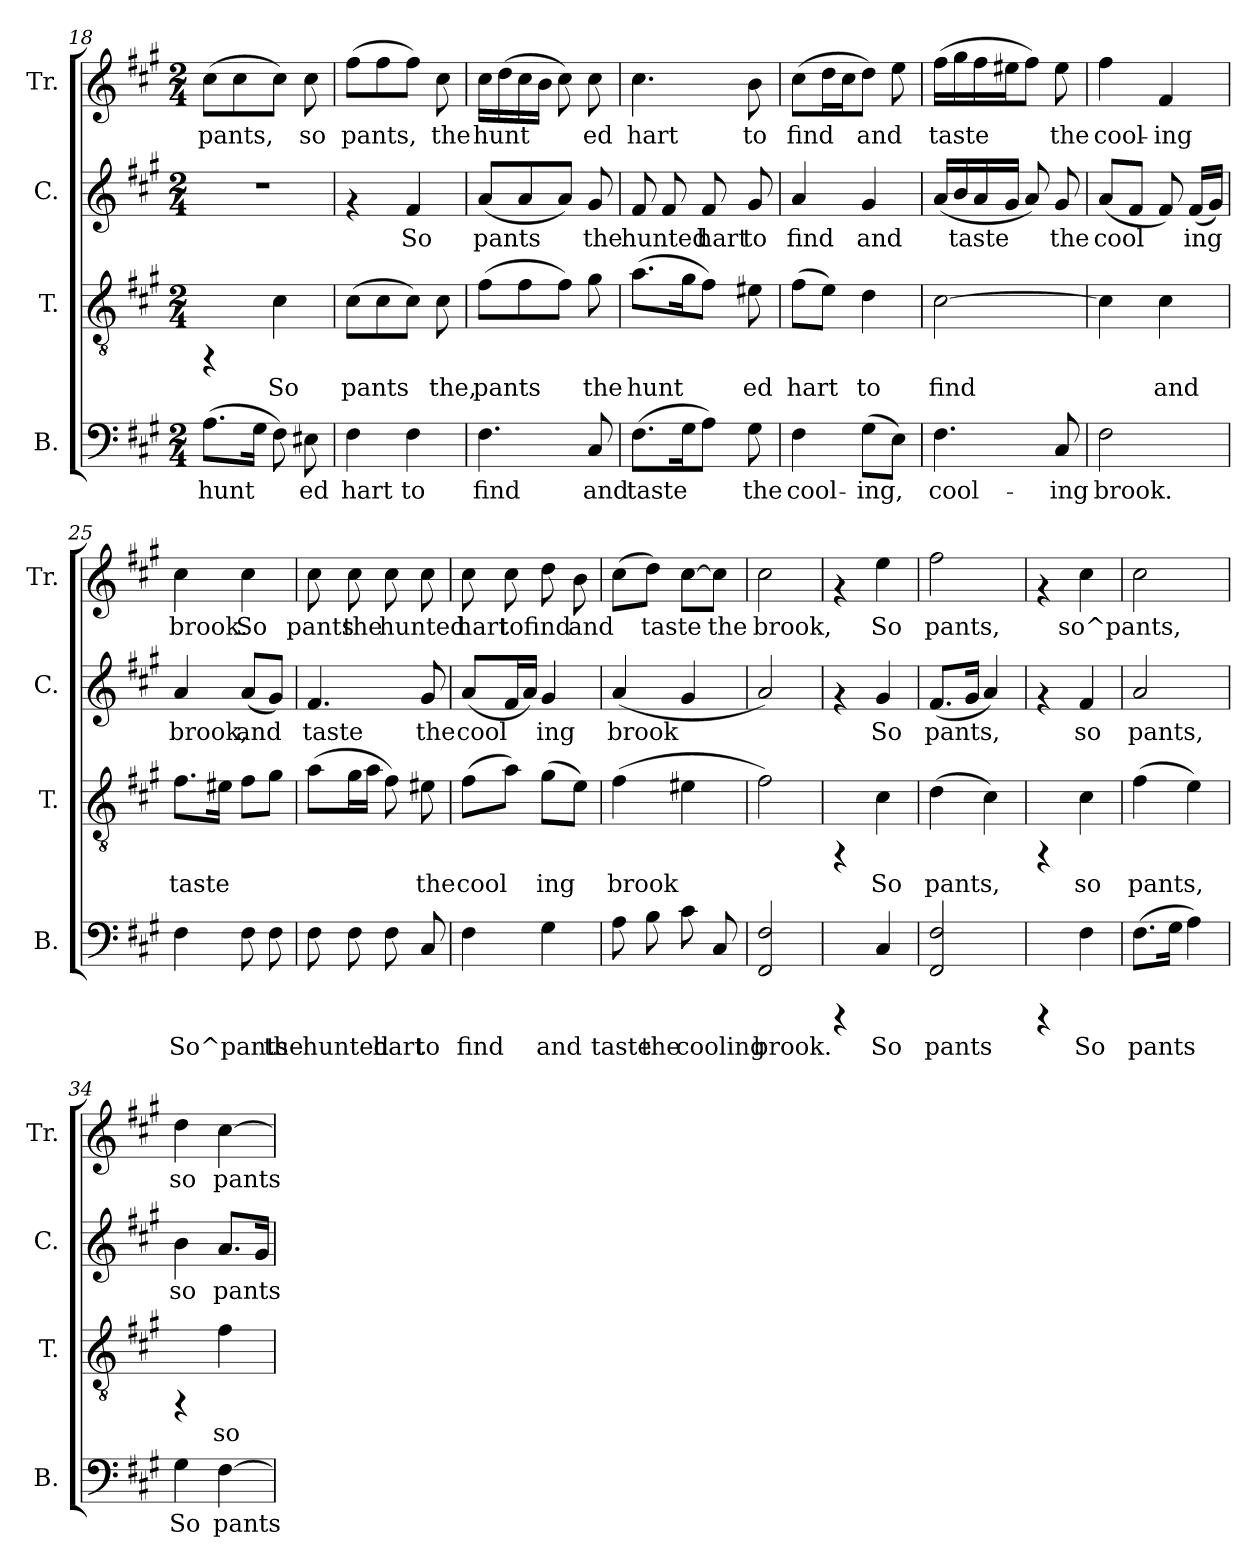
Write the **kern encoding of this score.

**kern	**text	**kern	**text	**kern	**text	**kern	**text
*part4	*part4	*part3	*part3	*part2	*part2	*part1	*part1
*staff4	*staff4	*staff3	*staff3	*staff2	*staff2	*staff1	*staff1
*I"B.	*	*I"T.	*	*I"C.	*	*I"Tr.	*
*I'B.	*	*I'T.	*	*I'C.	*	*I'Tr.	*
*clefF4	*	*clefGv2	*	*clefG2	*	*clefG2	*
*k[f#c#g#]	*	*k[f#c#g#]	*	*k[f#c#g#]	*	*k[f#c#g#]	*
*A:	*	*A:	*	*A:	*	*A:	*
*M2/4	*	*M2/4	*	*M2/4	*	*M2/4	*
=18	=18	=18	=18	=18	=18	=18	=18
!	!LO:LY:b:cj	!	!	!	!	!	!LO:LY:b:rj
(>8.A\L	hunt-	4rFF	.	2r	.	(>8cc#\L	pants,
!	!	!	!	!	!	!	!LO:LY:b:rj
.	.	.	.	.	.	8cc#\	.
!	!LO:LY:b:cj	!	!	!	!	!	!
16G#\J	--	.	.	.	.	.	.
!	!LO:LY:b:cj	!	!LO:LY:b:cj	!	!	!	!LO:LY:b:rj
8F#\)	--	4c#\	So	.	.	8cc#\J)	.
!	!LO:LY:b:cj	!	!	!	!	!	!LO:LY:b:rj
8E#X\	-ed	.	.	.	.	8cc#\	so
=19	=19	=19	=19	=19	=19	=19	=19
!	!LO:LY:b:cj	!	!LO:LY:b:cj	!	!	!	!LO:LY:b:rj
4F#\	hart	(>8c#\L	pants	4rf	.	(>8ff#\L	pants,
!	!	!	!LO:LY:b:cj	!	!	!	!LO:LY:b:rj
.	.	8c#\	.	.	.	8ff#\	.
!	!LO:LY:b:cj	!	!LO:LY:b:cj	!	!LO:LY:b:cj	!	!LO:LY:b:rj
4F#\	to	8c#\J)	.	4f#/	So	8ff#\J)	.
!	!	!	!LO:LY:b:cj	!	!	!	!LO:LY:b:rj
.	.	8c#\	the,	.	.	8cc#\	the
=20	=20	=20	=20	=20	=20	=20	=20
!	!LO:LY:b:cj	!	!LO:LY:b:cj	!	!LO:LY:b:cj	!	!LO:LY:b:rj
4.F#\	find	(>8f#\L	pants	(<8a/L	pants	16cc#\L	hunt-
!	!	!	!	!	!	!	!LO:LY:b:rj
.	.	.	.	.	.	(>16dd\	--
!	!	!	!LO:LY:b:cj	!	!LO:LY:b:cj	!	!LO:LY:b:rj
.	.	8f#\	.	8a/	.	16cc#\	--
!	!	!	!	!	!	!	!LO:LY:b:rj
.	.	.	.	.	.	16b\J	--
!	!	!	!LO:LY:b:cj	!	!LO:LY:b:cj	!	!LO:LY:b:rj
.	.	8f#\J)	.	8a/J)	.	8cc#\)	--
!	!LO:LY:b:cj	!	!LO:LY:b:cj	!	!LO:LY:b:cj	!	!LO:LY:b:rj
8C#/	and	8g#\	the	8g#/	the	8cc#\	-ed
=21	=21	=21	=21	=21	=21	=21	=21
!	!LO:LY:b:cj	!	!LO:LY:b:cj	!	!LO:LY:b:cj	!	!LO:LY:b:rj
(>8.F#\L	taste	(>8.a\L	hunt-	8f#/	hunted	4.cc#\	hart
!	!	!	!	!	!LO:LY:b:cj	!	!
.	.	.	.	8f#/	.	.	.
!	!LO:LY:b:cj	!	!LO:LY:b:cj	!	!	!	!
16G#\	.	16g#\	--	.	.	.	.
!	!LO:LY:b:cj	!	!LO:LY:b:cj	!	!LO:LY:b:cj	!	!
8A\J)	.	8f#\J)	--	8f#/	hart	.	.
!	!LO:LY:b:cj	!	!LO:LY:b:cj	!	!LO:LY:b:cj	!	!LO:LY:b:rj
8G#\	the	8e#X\	-ed	8g#/	to	8b\	to
=22	=22	=22	=22	=22	=22	=22	=22
!	!LO:LY:b:cj	!	!LO:LY:b:cj	!	!LO:LY:b:cj	!	!LO:LY:b:rj
4F#\	cool-	(>8f#\L	hart	4a/	find	(>8cc#\L	find
!	!	!	!LO:LY:b:cj	!	!	!	!LO:LY:b:rj
.	.	8e\J)	.	.	.	16dd\	.
!	!	!	!	!	!	!	!LO:LY:b:rj
.	.	.	.	.	.	16cc#\	.
!	!LO:LY:b:cj	!	!LO:LY:b:cj	!	!LO:LY:b:cj	!	!LO:LY:b:rj
(>8G#\L	-ing,	4d\	to	4g#/	and	8dd\J)	and
!	!LO:LY:b:cj	!	!	!	!	!	!LO:LY:b:rj
8E\J)	.	.	.	.	.	8ee\	.
=23	=23	=23	=23	=23	=23	=23	=23
!	!LO:LY:b:cj	!	!LO:LY:b:cj	!	!LO:LY:b:cj	!	!LO:LY:b:rj
4.F#\	cool-	[>2c#\	find-	(<16a/L	.	(>16ff#\L	taste
!	!	!	!	!	!LO:LY:b:cj	!	!LO:LY:b:rj
.	.	.	.	16b/	taste	16gg#\	.
!	!	!	!	!	!LO:LY:b:cj	!	!LO:LY:b:rj
.	.	.	.	16a/	.	16ff#\	.
!	!	!	!	!	!LO:LY:b:cj	!	!LO:LY:b:rj
.	.	.	.	16g#/J	.	16ee#X\	.
!	!	!	!	!	!LO:LY:b:cj	!	!LO:LY:b:rj
.	.	.	.	8a/)	.	8ff#\J)	.
!	!LO:LY:b:cj	!	!	!	!LO:LY:b:cj	!	!LO:LY:b:rj
8C#/	-ing	.	.	8g#/	the	8ee#\	the
=24	=24	=24	=24	=24	=24	=24	=24
!	!LO:LY:b:cj	!	!LO:LY:b:cj	!	!LO:LY:b:cj	!	!LO:LY:b:rj
2F#\	brook.	4c#\]	--	(<8a/L	cool-	4ff#\	cool-
!	!	!	!	!	!LO:LY:b:cj	!	!
.	.	.	.	8f#/J	--	.	.
!	!	!	!LO:LY:b:cj	!	!LO:LY:b:cj	!	!LO:LY:b:rj
.	.	4c#\	-and	8f#/)	--	4f#/	-ing
!	!	!	!	!	!LO:LY:b:cj	!	!
.	.	.	.	(<16f#/L	-ing	.	.
!	!	!	!	!	!LO:LY:b:cj	!	!
.	.	.	.	16g#/J)	.	.	.
=25	=25	=25	=25	=25	=25	=25	=25
!	!LO:LY:b:cj	!	!LO:LY:b:cj	!	!LO:LY:b:cj	!	!LO:LY:b:rj
4F#\	So^pants	8.f#\L	taste-	4a/	brook,	4cc#\	brook.
!	!	!	!LO:LY:b:cj	!	!	!	!
.	.	16e#X\J	--	.	.	.	.
!	!LO:LY:b:cj	!	!LO:LY:b:cj	!	!LO:LY:b:cj	!	!LO:LY:b:rj
8F#\	.	8f#\L	--	(<8a/L	and	4cc#\	So
!	!LO:LY:b:cj	!	!LO:LY:b:cj	!	!LO:LY:b:cj	!	!
8F#\	the	8g#\J	--	8g#/J)	.	.	.
!!LO:PB:g=z
=26	=26	=26	=26	=26	=26	=26	=26
!	!LO:LY:b:cj	!	!LO:LY:b:cj	!	!LO:LY:b:cj	!	!LO:LY:b:rj
8F#\	hunted	(>8a\L	--	4.f#/	taste	8cc#\	pants
!	!LO:LY:b:cj	!	!LO:LY:b:cj	!	!	!	!LO:LY:b:rj
8F#\	.	16g#\	--	.	.	8cc#\	the
!	!	!	!LO:LY:b:cj	!	!	!	!
.	.	16a\J	--	.	.	.	.
!	!LO:LY:b:cj	!	!LO:LY:b:cj	!	!	!	!LO:LY:b:rj
8F#\	hart	8f#\)	--	.	.	8cc#\	hunted
!	!LO:LY:b:cj	!	!LO:LY:b:cj	!	!LO:LY:b:cj	!	!LO:LY:b:rj
8C#/	to	8e#X\	-the	8g#/	the	8cc#\	.
=27	=27	=27	=27	=27	=27	=27	=27
!	!LO:LY:b:cj	!	!LO:LY:b:cj	!	!LO:LY:b:cj	!	!LO:LY:b:rj
4F#\	find	(>8f#\L	cool-	(<8a/L	cool-	8cc#\	hart
!	!	!	!LO:LY:b:cj	!	!LO:LY:b:cj	!	!LO:LY:b:rj
.	.	8a\J)	--	16f#/	--	8cc#\	to
!	!	!	!	!	!LO:LY:b:cj	!	!
.	.	.	.	16a/J)	--	.	.
!	!LO:LY:b:cj	!	!LO:LY:b:cj	!	!LO:LY:b:cj	!	!LO:LY:b:rj
4G#\	and	(>8g#\L	-ing	4g#/	-ing	8dd\	find
!	!	!	!LO:LY:b:cj	!	!	!	!LO:LY:b:rj
.	.	8e\J)	.	.	.	8b\	and
=28	=28	=28	=28	=28	=28	=28	=28
!	!LO:LY:b:cj	!	!LO:LY:b:cj	!	!LO:LY:b:cj	!	!LO:LY:b:rj
8A\	taste	(>4f#\	brook-	(<4a/	brook-	(>8cc#\L	.
!	!LO:LY:b:cj	!	!	!	!	!	!LO:LY:b:rj
8B\	the	.	.	.	.	8dd\J)	taste
!	!LO:LY:b:cj	!	!LO:LY:b:cj	!	!LO:LY:b:cj	!	!LO:LY:b:rj
8c#\	cooling	4e#X\	--	4g#/	--	[>8cc#\L	.
!	!LO:LY:b:cj	!	!	!	!	!	!LO:LY:b:rj
8C#/	.	.	.	.	.	8cc#\J]	the
=29	=29	=29	=29	=29	=29	=29	=29
!	!LO:LY:b:cj	!	!LO:LY:b:cj	!	!LO:LY:b:cj	!	!LO:LY:b:rj
2F#/ 2FF#/	brook.	2f#\)	--	2a/)	--	2cc#\	brook,
=30	=30	=30	=30	=30	=30	=30	=30
4rCCC	.	4rFF	.	4rf	.	4rf	.
!	!LO:LY:b:cj	!	!LO:LY:b:cj	!	!LO:LY:b:cj	!	!LO:LY:b:rj
4C#/	So	4c#\	-So	4g#/	-So	4ee\	So
=31	=31	=31	=31	=31	=31	=31	=31
!	!LO:LY:b:cj	!	!LO:LY:b:cj	!	!LO:LY:b:cj	!	!LO:LY:b:rj
2F#/ 2FF#/	pants	(>4d\	pants,	(<8.f#/L	pants,	2ff#\	pants,
!	!	!	!	!	!LO:LY:b:cj	!	!
.	.	.	.	16g#/J	.	.	.
!	!	!	!LO:LY:b:cj	!	!LO:LY:b:cj	!	!
.	.	4c#\)	.	4a/)	.	.	.
=32	=32	=32	=32	=32	=32	=32	=32
4rCCC	.	4rFF	.	4rf	.	4rf	.
!	!LO:LY:b:cj	!	!LO:LY:b:cj	!	!LO:LY:b:cj	!	!LO:LY:b:rj
4F#\	So	4c#\	so	4f#/	so	4cc#\	so^pants,
=33	=33	=33	=33	=33	=33	=33	=33
!	!LO:LY:b:cj	!	!LO:LY:b:cj	!	!LO:LY:b:cj	!	!LO:LY:b:rj
(>8.F#\L	pants	(>4f#\	pants,	2a/	pants,	2cc#\	.
!	!LO:LY:b:cj	!	!	!	!	!	!
16G#\J	.	.	.	.	.	.	.
!	!LO:LY:b:cj	!	!LO:LY:b:cj	!	!	!	!
4A\)	.	4e\)	.	.	.	.	.
=34	=34	=34	=34	=34	=34	=34	=34
!	!LO:LY:b:cj	!	!	!	!LO:LY:b:cj	!	!LO:LY:b:rj
4G#\	So	4rFF	.	4b\	so	4dd\	so
!	!LO:LY:b:cj	!	!LO:LY:b:cj	!	!LO:LY:b:cj	!	!LO:LY:b:rj
[>4F#\	pants	4f#\	so	8.a/L	pants	[>4cc#\	pants
!	!	!	!	!	!LO:LY:b:cj	!	!
.	.	.	.	16g#/J	.	.	.
=	=	=	=	=	=	=	=
*-	*-	*-	*-	*-	*-	*-	*-
